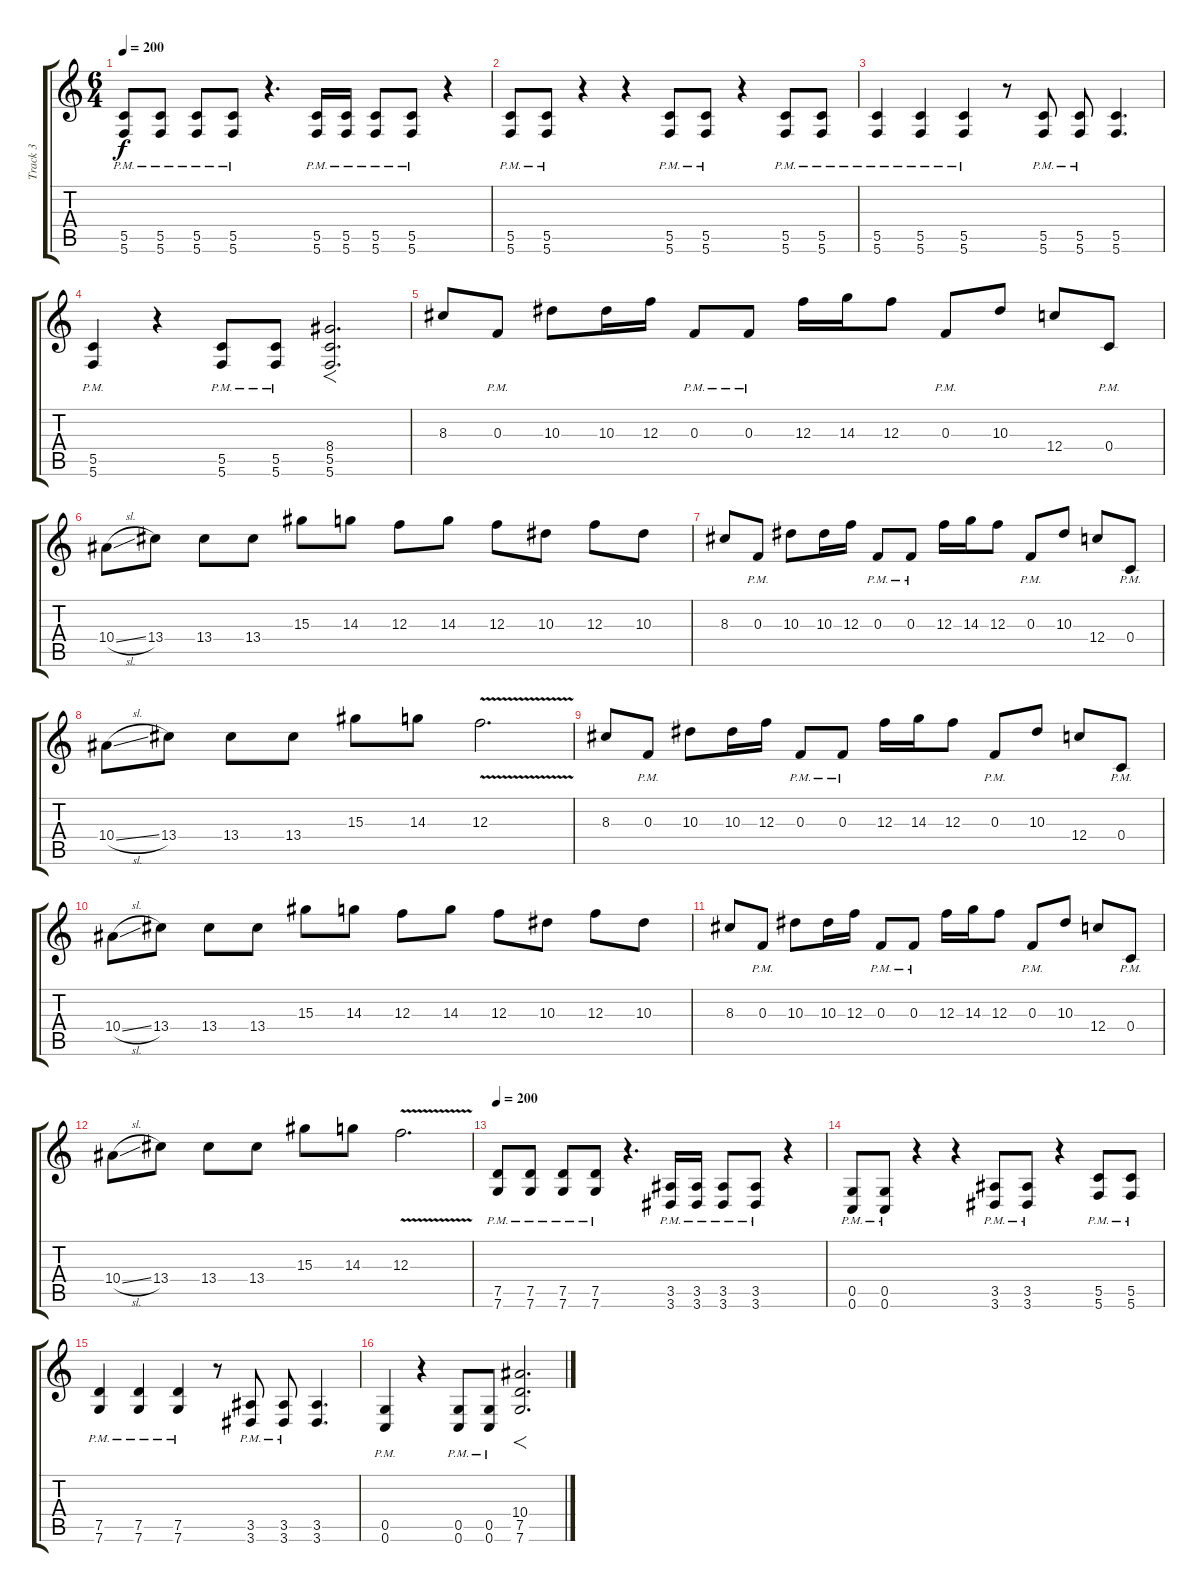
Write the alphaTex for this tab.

\track ("Track 3" "Track 3") {instrument distortionguitar}
\staff {score tabs}
\tuning (D4 A3 F3 C3 G2 C2) {hide}
\ts (6 4)
\tempo 200
\clef g2
\ks c
(5.5{pm} 5.6{pm}).8{dy f} (5.5{pm} 5.6{pm}).8 (5.5{pm} 5.6{pm}).8 (5.5{pm} 5.6{pm}).8 r.4{d} (5.5{pm} 5.6{pm}).16 (5.5{pm} 5.6{pm}).16 (5.5{pm} 5.6{pm}).8 (5.5{pm} 5.6{pm}).8 r.4 |
(5.5{pm} 5.6{pm}).8 (5.5{pm} 5.6{pm}).8 r.4 r.4 (5.5{pm} 5.6{pm}).8 (5.5{pm} 5.6{pm}).8 r.4 (5.5{pm} 5.6{pm}).8 (5.5{pm} 5.6{pm}).8 |
(5.5{pm} 5.6{pm}).4 (5.5{pm} 5.6{pm}).4 (5.5{pm} 5.6{pm}).4 r.8 (5.5{pm} 5.6{pm}).8 (5.5{pm} 5.6{pm}).8 (5.5 5.6).4{d} |
(5.5{pm} 5.6{pm}).4 r.4 (5.5{pm} 5.6{pm}).8 (5.5{pm} 5.6{pm}).8 (8.4 5.5 5.6).2{f d} |
8.3.8 0.3{pm}.8 10.3.8 10.3.16 12.3.16 0.3{pm}.8 0.3{pm}.8 12.3.16 14.3.16 12.3.8 0.3{pm}.8 10.3.8 12.4.8 0.4{pm}.8 |
10.4{sl}.8 13.4.8 13.4.8 13.4.8 15.3.8 14.3.8 12.3.8 14.3.8 12.3.8 10.3.8 12.3.8 10.3.8 |
8.3.8 0.3{pm}.8 10.3.8 10.3.16 12.3.16 0.3{pm}.8 0.3{pm}.8 12.3.16 14.3.16 12.3.8 0.3{pm}.8 10.3.8 12.4.8 0.4{pm}.8 |
10.4{sl}.8 13.4.8 13.4.8 13.4.8 15.3.8 14.3.8 12.3{v}.2{d} |
8.3.8 0.3{pm}.8 10.3.8 10.3.16 12.3.16 0.3{pm}.8 0.3{pm}.8 12.3.16 14.3.16 12.3.8 0.3{pm}.8 10.3.8 12.4.8 0.4{pm}.8 |
10.4{sl}.8 13.4.8 13.4.8 13.4.8 15.3.8 14.3.8 12.3.8 14.3.8 12.3.8 10.3.8 12.3.8 10.3.8 |
8.3.8 0.3{pm}.8 10.3.8 10.3.16 12.3.16 0.3{pm}.8 0.3{pm}.8 12.3.16 14.3.16 12.3.8 0.3{pm}.8 10.3.8 12.4.8 0.4{pm}.8 |
10.4{sl}.8 13.4.8 13.4.8 13.4.8 15.3.8 14.3.8 12.3{v}.2{d} |
\tempo 200
(7.5{pm} 7.6{pm}).8{volume 12} (7.5{pm} 7.6{pm}).8 (7.5{pm} 7.6{pm}).8 (7.5{pm} 7.6{pm}).8 r.4{d} (3.5{pm} 3.6{pm}).16 (3.5{pm} 3.6{pm}).16 (3.5{pm} 3.6{pm}).8 (3.5{pm} 3.6{pm}).8 r.4 |
(0.5{pm} 0.6{pm}).8 (0.5{pm} 0.6{pm}).8 r.4 r.4 (3.5{pm} 3.6{pm}).8 (3.5{pm} 3.6{pm}).8 r.4 (5.5{pm} 5.6{pm}).8 (5.5{pm} 5.6{pm}).8 |
(7.5{pm} 7.6{pm}).4 (7.5{pm} 7.6{pm}).4 (7.5{pm} 7.6{pm}).4 r.8 (3.5{pm} 3.6{pm}).8 (3.5{pm} 3.6{pm}).8 (3.5 3.6).4{d} |
(0.5{pm} 0.6{pm}).4 r.4 (0.5{pm} 0.6{pm}).8 (0.5{pm} 0.6{pm}).8 (10.4 7.5 7.6).2{f d}
